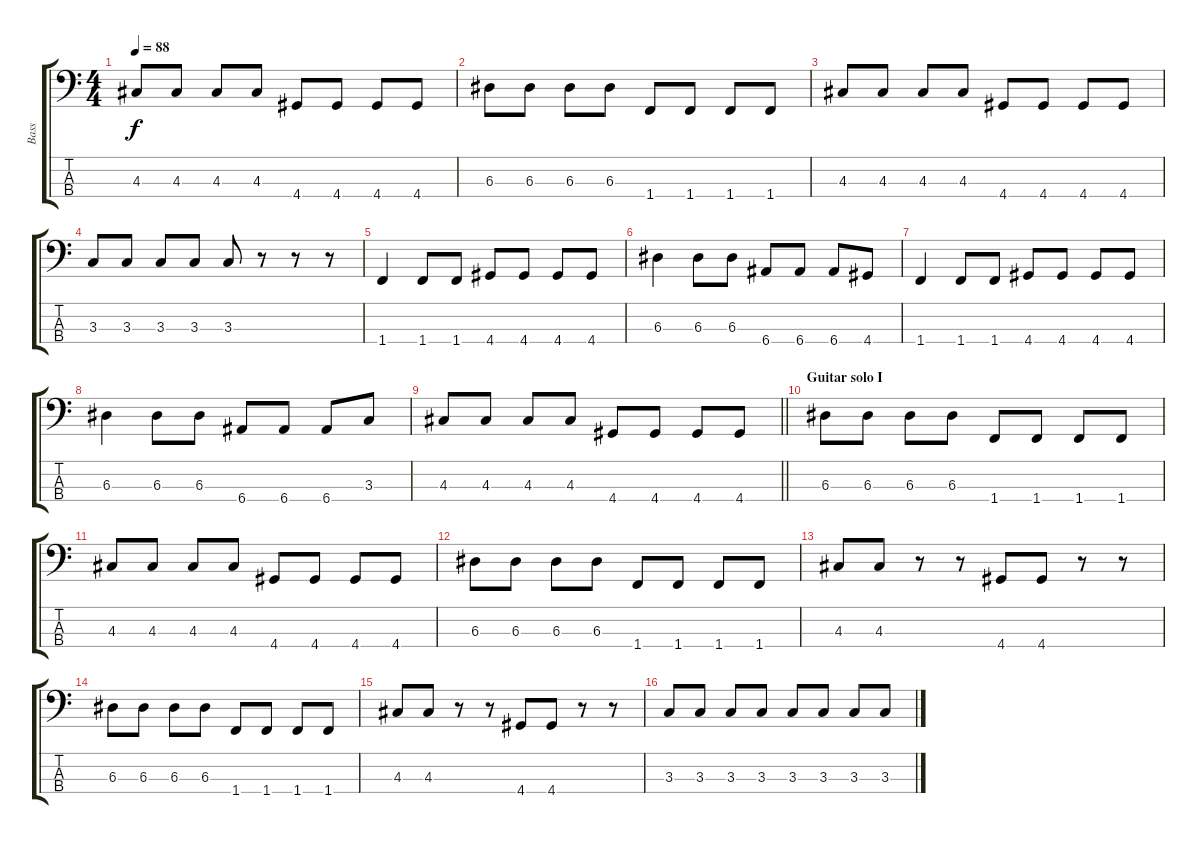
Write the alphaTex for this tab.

\track ("Bass" "Bass") {instrument electricbasspick}
\staff {score tabs}
\tuning (G2 D2 A1 E1) {hide}
\ts (4 4)
\tempo 88
\clef f4
\ks c
4.3.8{dy f} 4.3.8 4.3.8 4.3.8 4.4.8 4.4.8 4.4.8 4.4.8 |
6.3.8 6.3.8 6.3.8 6.3.8 1.4.8 1.4.8 1.4.8 1.4.8 |
4.3.8 4.3.8 4.3.8 4.3.8 4.4.8 4.4.8 4.4.8 4.4.8 |
3.3.8 3.3.8 3.3.8 3.3.8 3.3.8 r.8 r.8 r.8 |
1.4.4 1.4.8 1.4.8 4.4.8 4.4.8 4.4.8 4.4.8 |
6.3.4 6.3.8 6.3.8 6.4.8 6.4.8 6.4.8 4.4.8 |
1.4.4 1.4.8 1.4.8 4.4.8 4.4.8 4.4.8 4.4.8 |
6.3.4 6.3.8 6.3.8 6.4.8 6.4.8 6.4.8 3.3.8 |
\barLineRight lightlight
4.3.8 4.3.8 4.3.8 4.3.8 4.4.8 4.4.8 4.4.8 4.4.8 |
\section ("" "Guitar solo I")
6.3.8 6.3.8 6.3.8 6.3.8 1.4.8 1.4.8 1.4.8 1.4.8 |
4.3.8 4.3.8 4.3.8 4.3.8 4.4.8 4.4.8 4.4.8 4.4.8 |
6.3.8 6.3.8 6.3.8 6.3.8 1.4.8 1.4.8 1.4.8 1.4.8 |
4.3.8 4.3.8 r.8 r.8 4.4.8 4.4.8 r.8 r.8 |
6.3.8 6.3.8 6.3.8 6.3.8 1.4.8 1.4.8 1.4.8 1.4.8 |
4.3.8 4.3.8 r.8 r.8 4.4.8 4.4.8 r.8 r.8 |
3.3.8 3.3.8 3.3.8 3.3.8 3.3.8 3.3.8 3.3.8 3.3.8
